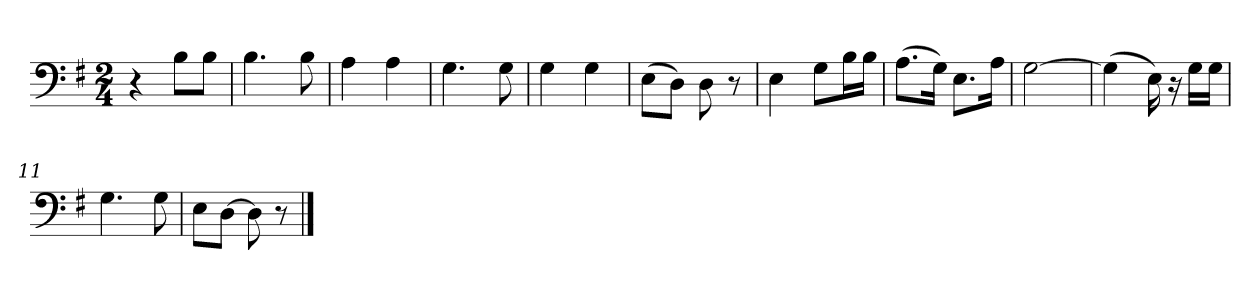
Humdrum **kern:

**kern
*part1
*staff1
*clefF4
*k[f#]
*M2/4
=1
4r
8B\L
8B\J
=2
4.B\
8B\
=3
4A\
4A\
=4
4.G\
8G\
=5
4G\
4G\
=6
(8E\L
8D\J)
8D\
8r
=7
4E\
8G\L
16B\L
16B\JJ
=8
(8.A\L
16G\Jk)
8.E\L
16A\Jk
=9
[2G\
=10
(4G\]
16E\)
16r
16G\LL
16G\JJ
=11
4.G\
8G\
=12
8E\L
[8D\J
8D\]
8r
==
*-
